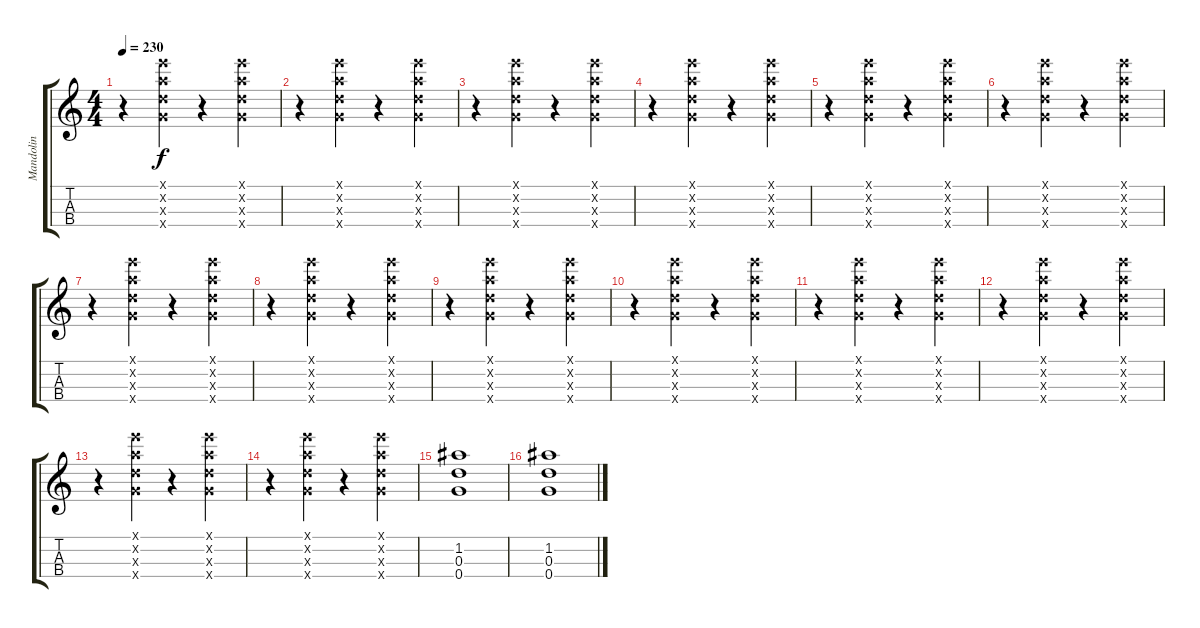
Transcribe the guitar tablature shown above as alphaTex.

\track ("Mandolin" "Mandolin") {instrument acousticguitarnylon}
\staff {score tabs}
\tuning (E5 A4 D4 G3) {hide}
\ts (4 4)
\tempo 230
\clef g2
\ks c
r.4{dy f} (0.1{x} 0.2{x} 0.3{x} 0.4{x}).4 r.4 (0.1{x} 0.2{x} 0.3{x} 0.4{x}).4 |
r.4 (0.1{x} 0.2{x} 0.3{x} 0.4{x}).4 r.4 (0.1{x} 0.2{x} 0.3{x} 0.4{x}).4 |
r.4 (0.1{x} 0.2{x} 0.3{x} 0.4{x}).4 r.4 (0.1{x} 0.2{x} 0.3{x} 0.4{x}).4 |
r.4 (0.1{x} 0.2{x} 0.3{x} 0.4{x}).4 r.4 (0.1{x} 0.2{x} 0.3{x} 0.4{x}).4 |
r.4 (0.1{x} 0.2{x} 0.3{x} 0.4{x}).4 r.4 (0.1{x} 0.2{x} 0.3{x} 0.4{x}).4 |
r.4 (0.1{x} 0.2{x} 0.3{x} 0.4{x}).4 r.4 (0.1{x} 0.2{x} 0.3{x} 0.4{x}).4 |
r.4 (0.1{x} 0.2{x} 0.3{x} 0.4{x}).4 r.4 (0.1{x} 0.2{x} 0.3{x} 0.4{x}).4 |
r.4 (0.1{x} 0.2{x} 0.3{x} 0.4{x}).4 r.4 (0.1{x} 0.2{x} 0.3{x} 0.4{x}).4 |
r.4 (0.1{x} 0.2{x} 0.3{x} 0.4{x}).4 r.4 (0.1{x} 0.2{x} 0.3{x} 0.4{x}).4 |
r.4 (0.1{x} 0.2{x} 0.3{x} 0.4{x}).4 r.4 (0.1{x} 0.2{x} 0.3{x} 0.4{x}).4 |
r.4 (0.1{x} 0.2{x} 0.3{x} 0.4{x}).4 r.4 (0.1{x} 0.2{x} 0.3{x} 0.4{x}).4 |
r.4 (0.1{x} 0.2{x} 0.3{x} 0.4{x}).4 r.4 (0.1{x} 0.2{x} 0.3{x} 0.4{x}).4 |
r.4 (0.1{x} 0.2{x} 0.3{x} 0.4{x}).4 r.4 (0.1{x} 0.2{x} 0.3{x} 0.4{x}).4 |
r.4 (0.1{x} 0.2{x} 0.3{x} 0.4{x}).4 r.4 (0.1{x} 0.2{x} 0.3{x} 0.4{x}).4 |
(1.2 0.3 0.4).1 |
(1.2 0.3 0.4).1
